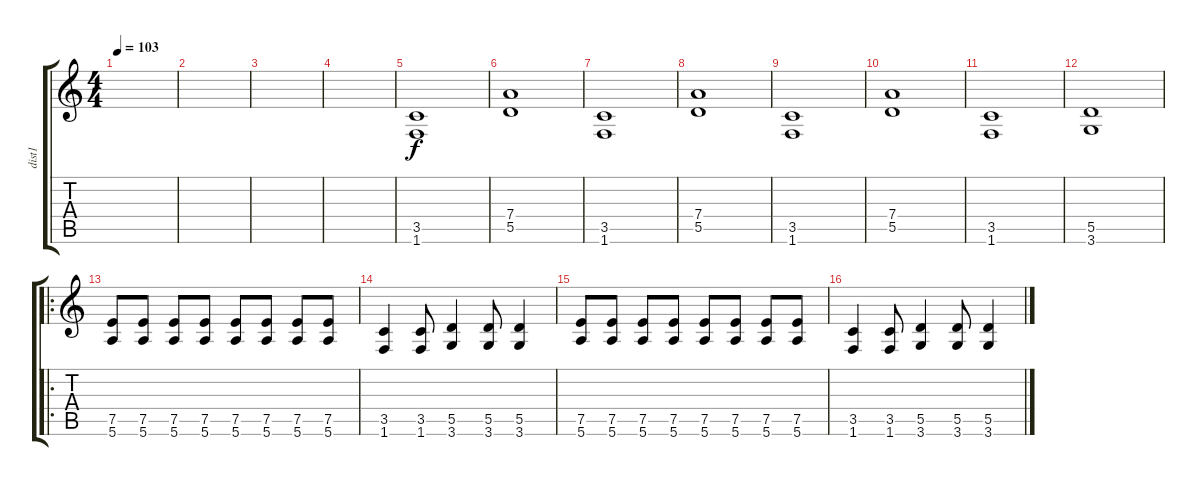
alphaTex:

\track ("dist1" "dist1") {instrument distortionguitar}
\staff {score tabs}
\tuning (E4 B3 G3 D3 A2 E2) {hide}
\ts (4 4)
\tempo 103
\clef g2
\ks c
|
|
|
|
(3.5 1.6).1 |
(7.4 5.5).1 |
(3.5 1.6).1 |
(7.4 5.5).1 |
(3.5 1.6).1 |
(7.4 5.5).1 |
(3.5 1.6).1 |
(5.5 3.6).1 |
\ro
(7.5 5.6).8 (7.5 5.6).8 (7.5 5.6).8 (7.5 5.6).8 (7.5 5.6).8 (7.5 5.6).8 (7.5 5.6).8 (7.5 5.6).8 |
(3.5 1.6).4 (3.5 1.6).8 (5.5 3.6).4 (5.5 3.6).8 (5.5 3.6).4 |
(7.5 5.6).8 (7.5 5.6).8 (7.5 5.6).8 (7.5 5.6).8 (7.5 5.6).8 (7.5 5.6).8 (7.5 5.6).8 (7.5 5.6).8 |
(3.5 1.6).4 (3.5 1.6).8 (5.5 3.6).4 (5.5 3.6).8 (5.5 3.6).4
